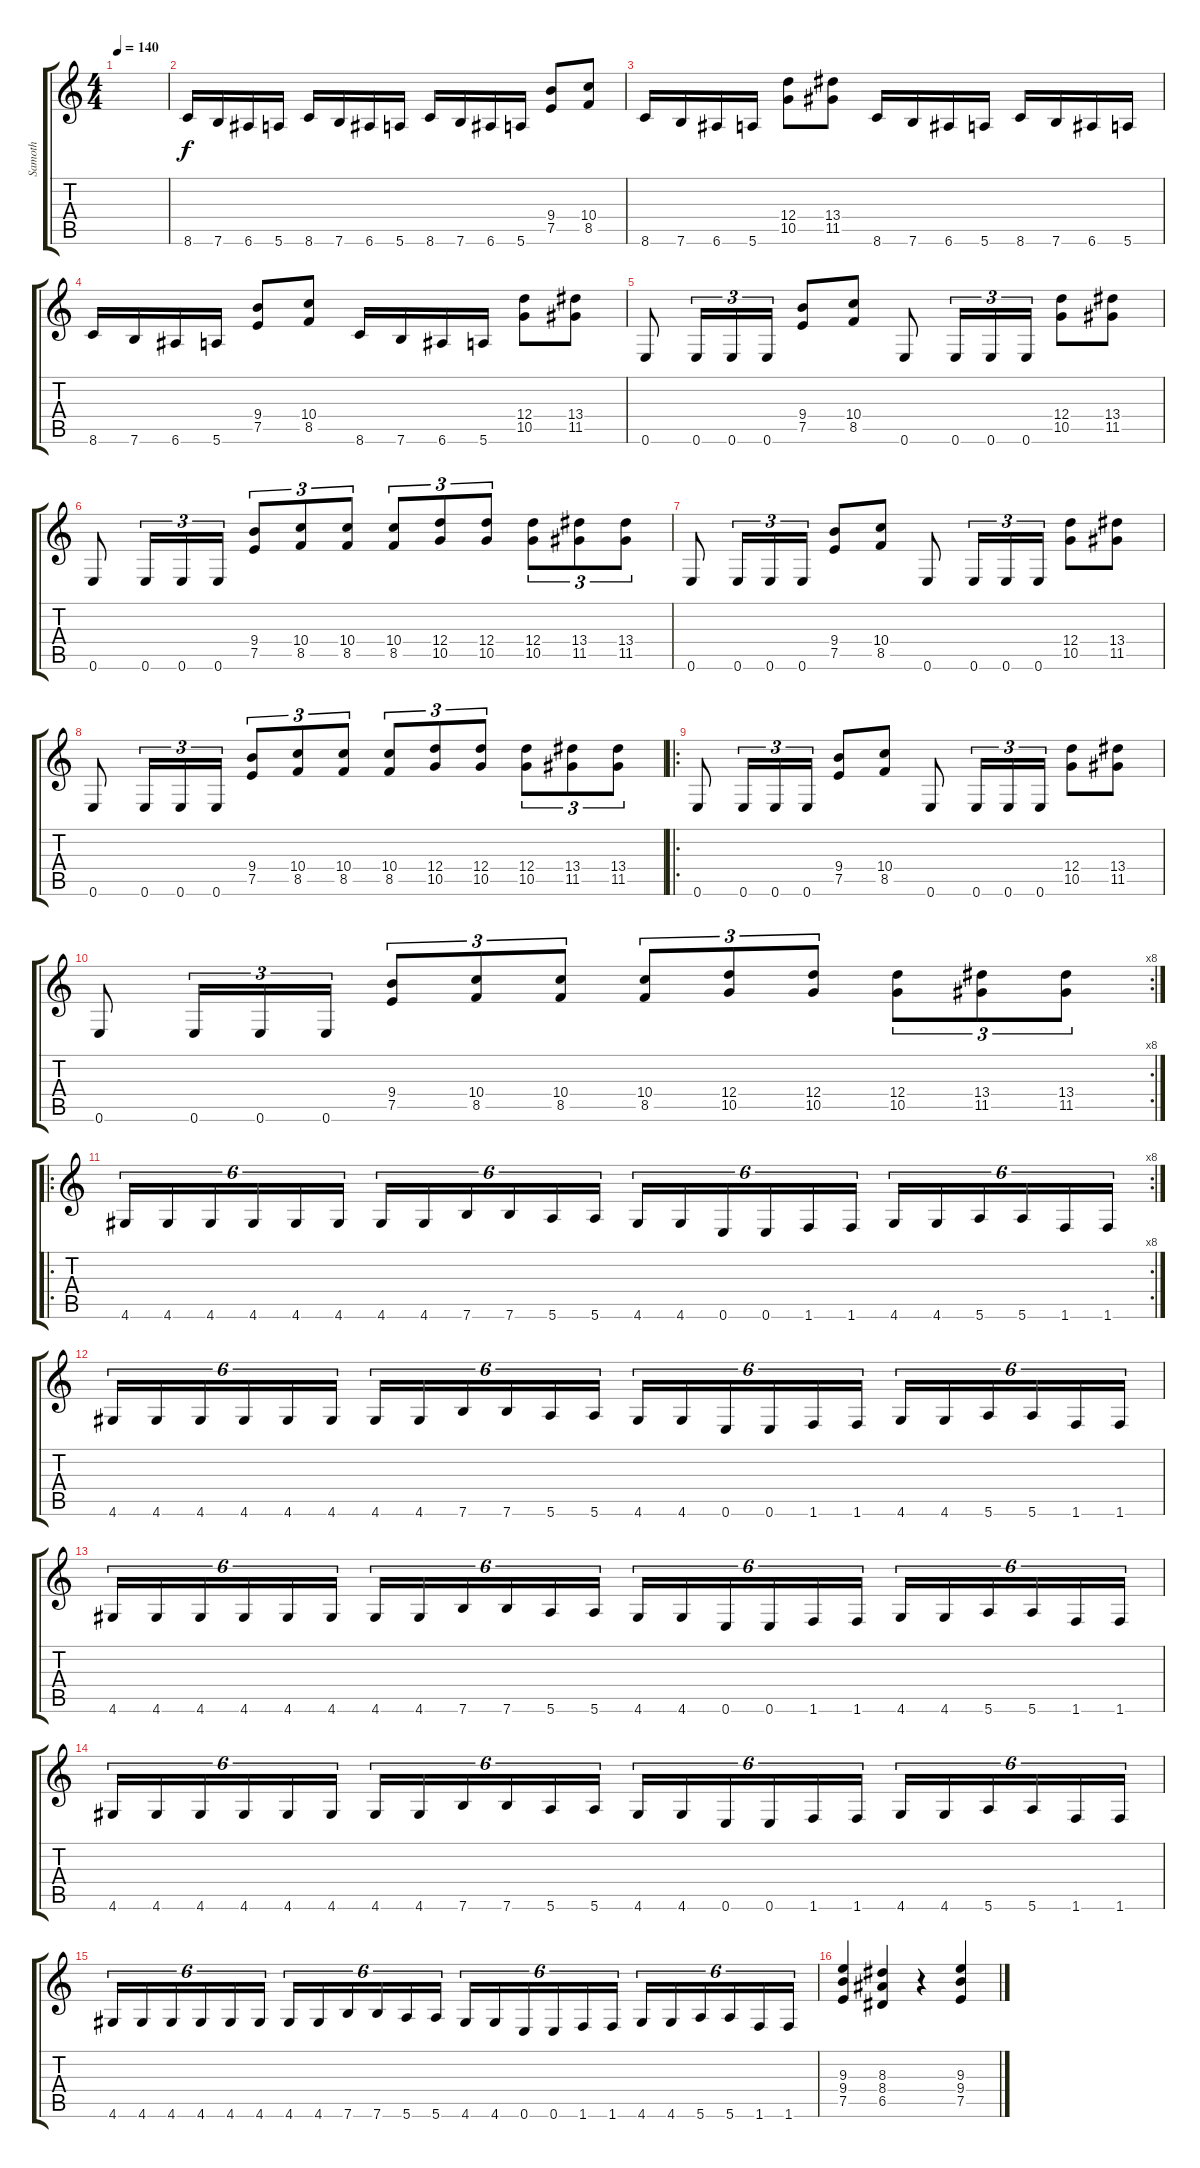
\track ("Samoth" "Samoth") {instrument distortionguitar}
\staff {score tabs}
\tuning (E4 B3 G3 D3 A2 E2) {hide}
\ts (4 4)
\tempo 140
\clef g2
\ks c
|
8.6.16 7.6.16 6.6.16 5.6.16 8.6.16 7.6.16 6.6.16 5.6.16 8.6.16 7.6.16 6.6.16 5.6.16 (9.4 7.5).8 (10.4 8.5).8 |
8.6.16 7.6.16 6.6.16 5.6.16 (12.4 10.5).8 (13.4 11.5).8 8.6.16 7.6.16 6.6.16 5.6.16 8.6.16 7.6.16 6.6.16 5.6.16 |
8.6.16 7.6.16 6.6.16 5.6.16 (9.4 7.5).8 (10.4 8.5).8 8.6.16 7.6.16 6.6.16 5.6.16 (12.4 10.5).8 (13.4 11.5).8 |
0.6.8 0.6.16{tu (3 2)} 0.6.16{tu (3 2)} 0.6.16{tu (3 2)} (9.4 7.5).8 (10.4 8.5).8 0.6.8 0.6.16{tu (3 2)} 0.6.16{tu (3 2)} 0.6.16{tu (3 2)} (12.4 10.5).8 (13.4 11.5).8 |
0.6.8 0.6.16{tu (3 2)} 0.6.16{tu (3 2)} 0.6.16{tu (3 2)} (9.4 7.5).8{tu (3 2)} (10.4 8.5).8{tu (3 2)} (10.4 8.5).8{tu (3 2)} (10.4 8.5).8{tu (3 2)} (12.4 10.5).8{tu (3 2)} (12.4 10.5).8{tu (3 2)} (12.4 10.5).8{tu (3 2)} (13.4 11.5).8{tu (3 2)} (13.4 11.5).8{tu (3 2)} |
0.6.8 0.6.16{tu (3 2)} 0.6.16{tu (3 2)} 0.6.16{tu (3 2)} (9.4 7.5).8 (10.4 8.5).8 0.6.8 0.6.16{tu (3 2)} 0.6.16{tu (3 2)} 0.6.16{tu (3 2)} (12.4 10.5).8 (13.4 11.5).8 |
0.6.8 0.6.16{tu (3 2)} 0.6.16{tu (3 2)} 0.6.16{tu (3 2)} (9.4 7.5).8{tu (3 2)} (10.4 8.5).8{tu (3 2)} (10.4 8.5).8{tu (3 2)} (10.4 8.5).8{tu (3 2)} (12.4 10.5).8{tu (3 2)} (12.4 10.5).8{tu (3 2)} (12.4 10.5).8{tu (3 2)} (13.4 11.5).8{tu (3 2)} (13.4 11.5).8{tu (3 2)} |
\ro
0.6.8 0.6.16{tu (3 2)} 0.6.16{tu (3 2)} 0.6.16{tu (3 2)} (9.4 7.5).8 (10.4 8.5).8 0.6.8 0.6.16{tu (3 2)} 0.6.16{tu (3 2)} 0.6.16{tu (3 2)} (12.4 10.5).8 (13.4 11.5).8 |
\rc 8
0.6.8 0.6.16{tu (3 2)} 0.6.16{tu (3 2)} 0.6.16{tu (3 2)} (9.4 7.5).8{tu (3 2)} (10.4 8.5).8{tu (3 2)} (10.4 8.5).8{tu (3 2)} (10.4 8.5).8{tu (3 2)} (12.4 10.5).8{tu (3 2)} (12.4 10.5).8{tu (3 2)} (12.4 10.5).8{tu (3 2)} (13.4 11.5).8{tu (3 2)} (13.4 11.5).8{tu (3 2)} |
\ro
\rc 8
4.6.16{tu (6 4)} 4.6.16{tu (6 4)} 4.6.16{tu (6 4)} 4.6.16{tu (6 4)} 4.6.16{tu (6 4)} 4.6.16{tu (6 4)} 4.6.16{tu (6 4)} 4.6.16{tu (6 4)} 7.6.16{tu (6 4)} 7.6.16{tu (6 4)} 5.6.16{tu (6 4)} 5.6.16{tu (6 4)} 4.6.16{tu (6 4)} 4.6.16{tu (6 4)} 0.6.16{tu (6 4)} 0.6.16{tu (6 4)} 1.6.16{tu (6 4)} 1.6.16{tu (6 4)} 4.6.16{tu (6 4)} 4.6.16{tu (6 4)} 5.6.16{tu (6 4)} 5.6.16{tu (6 4)} 1.6.16{tu (6 4)} 1.6.16{tu (6 4)} |
4.6.16{tu (6 4)} 4.6.16{tu (6 4)} 4.6.16{tu (6 4)} 4.6.16{tu (6 4)} 4.6.16{tu (6 4)} 4.6.16{tu (6 4)} 4.6.16{tu (6 4)} 4.6.16{tu (6 4)} 7.6.16{tu (6 4)} 7.6.16{tu (6 4)} 5.6.16{tu (6 4)} 5.6.16{tu (6 4)} 4.6.16{tu (6 4)} 4.6.16{tu (6 4)} 0.6.16{tu (6 4)} 0.6.16{tu (6 4)} 1.6.16{tu (6 4)} 1.6.16{tu (6 4)} 4.6.16{tu (6 4)} 4.6.16{tu (6 4)} 5.6.16{tu (6 4)} 5.6.16{tu (6 4)} 1.6.16{tu (6 4)} 1.6.16{tu (6 4)} |
4.6.16{tu (6 4)} 4.6.16{tu (6 4)} 4.6.16{tu (6 4)} 4.6.16{tu (6 4)} 4.6.16{tu (6 4)} 4.6.16{tu (6 4)} 4.6.16{tu (6 4)} 4.6.16{tu (6 4)} 7.6.16{tu (6 4)} 7.6.16{tu (6 4)} 5.6.16{tu (6 4)} 5.6.16{tu (6 4)} 4.6.16{tu (6 4)} 4.6.16{tu (6 4)} 0.6.16{tu (6 4)} 0.6.16{tu (6 4)} 1.6.16{tu (6 4)} 1.6.16{tu (6 4)} 4.6.16{tu (6 4)} 4.6.16{tu (6 4)} 5.6.16{tu (6 4)} 5.6.16{tu (6 4)} 1.6.16{tu (6 4)} 1.6.16{tu (6 4)} |
4.6.16{tu (6 4)} 4.6.16{tu (6 4)} 4.6.16{tu (6 4)} 4.6.16{tu (6 4)} 4.6.16{tu (6 4)} 4.6.16{tu (6 4)} 4.6.16{tu (6 4)} 4.6.16{tu (6 4)} 7.6.16{tu (6 4)} 7.6.16{tu (6 4)} 5.6.16{tu (6 4)} 5.6.16{tu (6 4)} 4.6.16{tu (6 4)} 4.6.16{tu (6 4)} 0.6.16{tu (6 4)} 0.6.16{tu (6 4)} 1.6.16{tu (6 4)} 1.6.16{tu (6 4)} 4.6.16{tu (6 4)} 4.6.16{tu (6 4)} 5.6.16{tu (6 4)} 5.6.16{tu (6 4)} 1.6.16{tu (6 4)} 1.6.16{tu (6 4)} |
4.6.16{tu (6 4)} 4.6.16{tu (6 4)} 4.6.16{tu (6 4)} 4.6.16{tu (6 4)} 4.6.16{tu (6 4)} 4.6.16{tu (6 4)} 4.6.16{tu (6 4)} 4.6.16{tu (6 4)} 7.6.16{tu (6 4)} 7.6.16{tu (6 4)} 5.6.16{tu (6 4)} 5.6.16{tu (6 4)} 4.6.16{tu (6 4)} 4.6.16{tu (6 4)} 0.6.16{tu (6 4)} 0.6.16{tu (6 4)} 1.6.16{tu (6 4)} 1.6.16{tu (6 4)} 4.6.16{tu (6 4)} 4.6.16{tu (6 4)} 5.6.16{tu (6 4)} 5.6.16{tu (6 4)} 1.6.16{tu (6 4)} 1.6.16{tu (6 4)} |
(9.3 9.4 7.5).4 (8.3 8.4 6.5).4 r.4 (9.3 9.4 7.5).4
